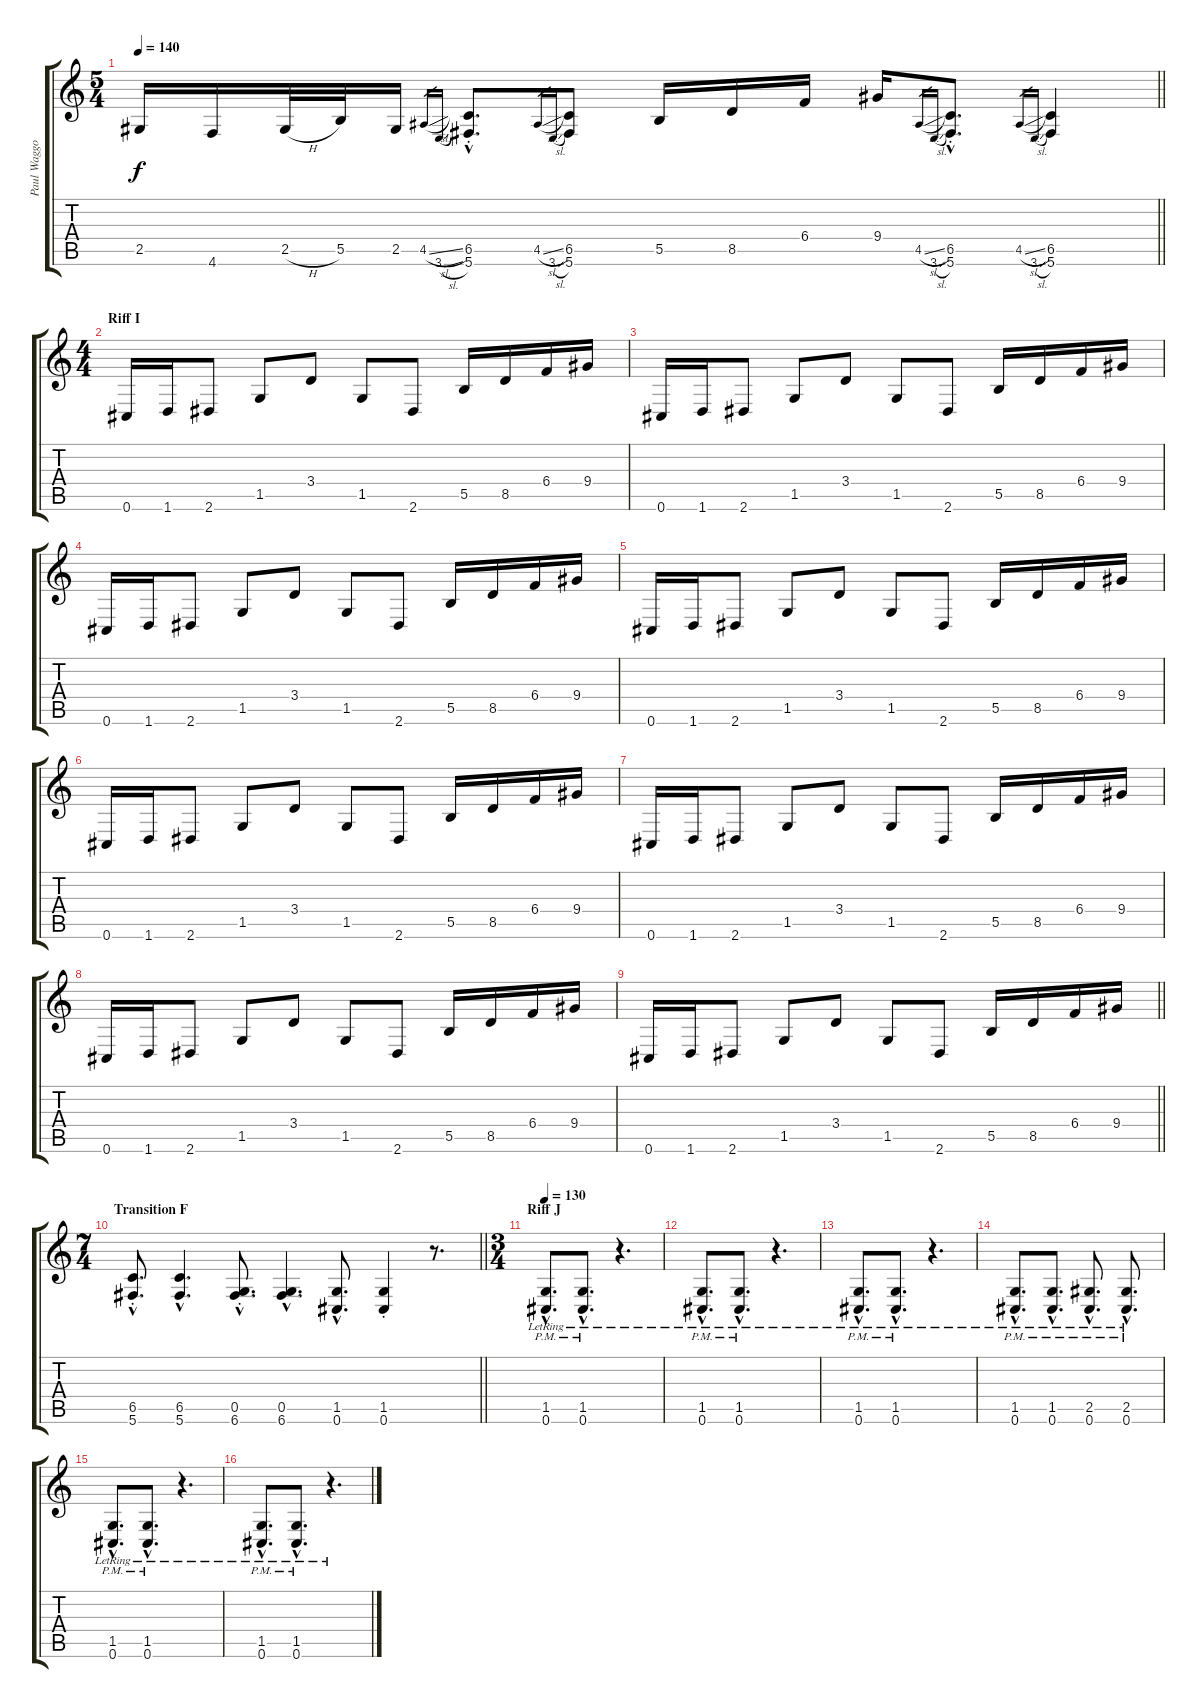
\track ("Paul Waggoner" "Paul Waggo") {instrument distortionguitar}
\staff {score tabs}
\tuning (Db4 Ab3 E3 B2 Gb2 Db2) {hide}
\ts (5 4)
\tempo 140
\clef g2
\barLineRight lightlight
\ks c
2.5.16{dy f} 4.6.16 2.5{h}.32 5.5.32 2.5.16 4.5{sl}.16{gr} 3.6{sl}.16{gr} (6.5{hac st} 5.6{hac st}).8{d} 4.5{sl}.16{gr} 3.6{sl}.16{gr} (6.5 5.6).8 5.5.16 8.5.16 6.4.16 9.4.16 4.5{sl}.16{gr} 3.6{sl}.16{gr} (6.5{hac st} 5.6{hac st}).8{d} 4.5{sl}.16{gr} 3.6{sl}.16{gr} (6.5 5.6).4 |
\ts (4 4)
\section ("" "Riff I")
0.6.16 1.6.16 2.6.8 1.5.8 3.4.8 1.5.8 2.6.8 5.5.16 8.5.16 6.4.16 9.4.16 |
0.6.16 1.6.16 2.6.8 1.5.8 3.4.8 1.5.8 2.6.8 5.5.16 8.5.16 6.4.16 9.4.16 |
0.6.16 1.6.16 2.6.8 1.5.8 3.4.8 1.5.8 2.6.8 5.5.16 8.5.16 6.4.16 9.4.16 |
0.6.16 1.6.16 2.6.8 1.5.8 3.4.8 1.5.8 2.6.8 5.5.16 8.5.16 6.4.16 9.4.16 |
0.6.16 1.6.16 2.6.8 1.5.8 3.4.8 1.5.8 2.6.8 5.5.16 8.5.16 6.4.16 9.4.16 |
0.6.16 1.6.16 2.6.8 1.5.8 3.4.8 1.5.8 2.6.8 5.5.16 8.5.16 6.4.16 9.4.16 |
0.6.16 1.6.16 2.6.8 1.5.8 3.4.8 1.5.8 2.6.8 5.5.16 8.5.16 6.4.16 9.4.16 |
\barLineRight lightlight
0.6.16 1.6.16 2.6.8 1.5.8 3.4.8 1.5.8 2.6.8 5.5.16 8.5.16 6.4.16 9.4.16 |
\ts (7 4)
\section ("" "Transition F")
\barLineRight lightlight
(6.5{hac st} 5.6{hac st}).8{d} (6.5{hac} 5.6{hac}).4{d} (0.5{hac st} 6.6{hac st}).8{d} (0.5{hac} 6.6{hac}).4{d} (1.5{hac} 0.6{hac}).8{d} (1.5{st} 0.6{st}).4 r.8{d} |
\ts (3 4)
\section ("" "Riff J")
\tempo 130
(1.5{hac pm lr} 0.6{hac pm lr}).8{d} (1.5{hac pm lr} 0.6{hac pm lr}).8{d} r.4{d} |
(1.5{hac pm lr} 0.6{hac pm lr}).8{d} (1.5{hac pm lr} 0.6{hac pm lr}).8{d} r.4{d} |
(1.5{hac pm lr} 0.6{hac pm lr}).8{d} (1.5{hac pm lr} 0.6{hac pm lr}).8{d} r.4{d} |
(1.5{hac pm lr} 0.6{hac pm lr}).8{d} (1.5{hac pm lr} 0.6{hac pm lr}).8{d} (2.5{hac pm lr} 0.6{hac pm lr}).8{d} (2.5{hac pm lr} 0.6{hac pm lr}).8{d} |
(1.5{hac pm lr} 0.6{hac pm lr}).8{d} (1.5{hac pm lr} 0.6{hac pm lr}).8{d} r.4{d} |
(1.5{hac pm lr} 0.6{hac pm lr}).8{d} (1.5{hac pm lr} 0.6{hac pm lr}).8{d} r.4{d}
